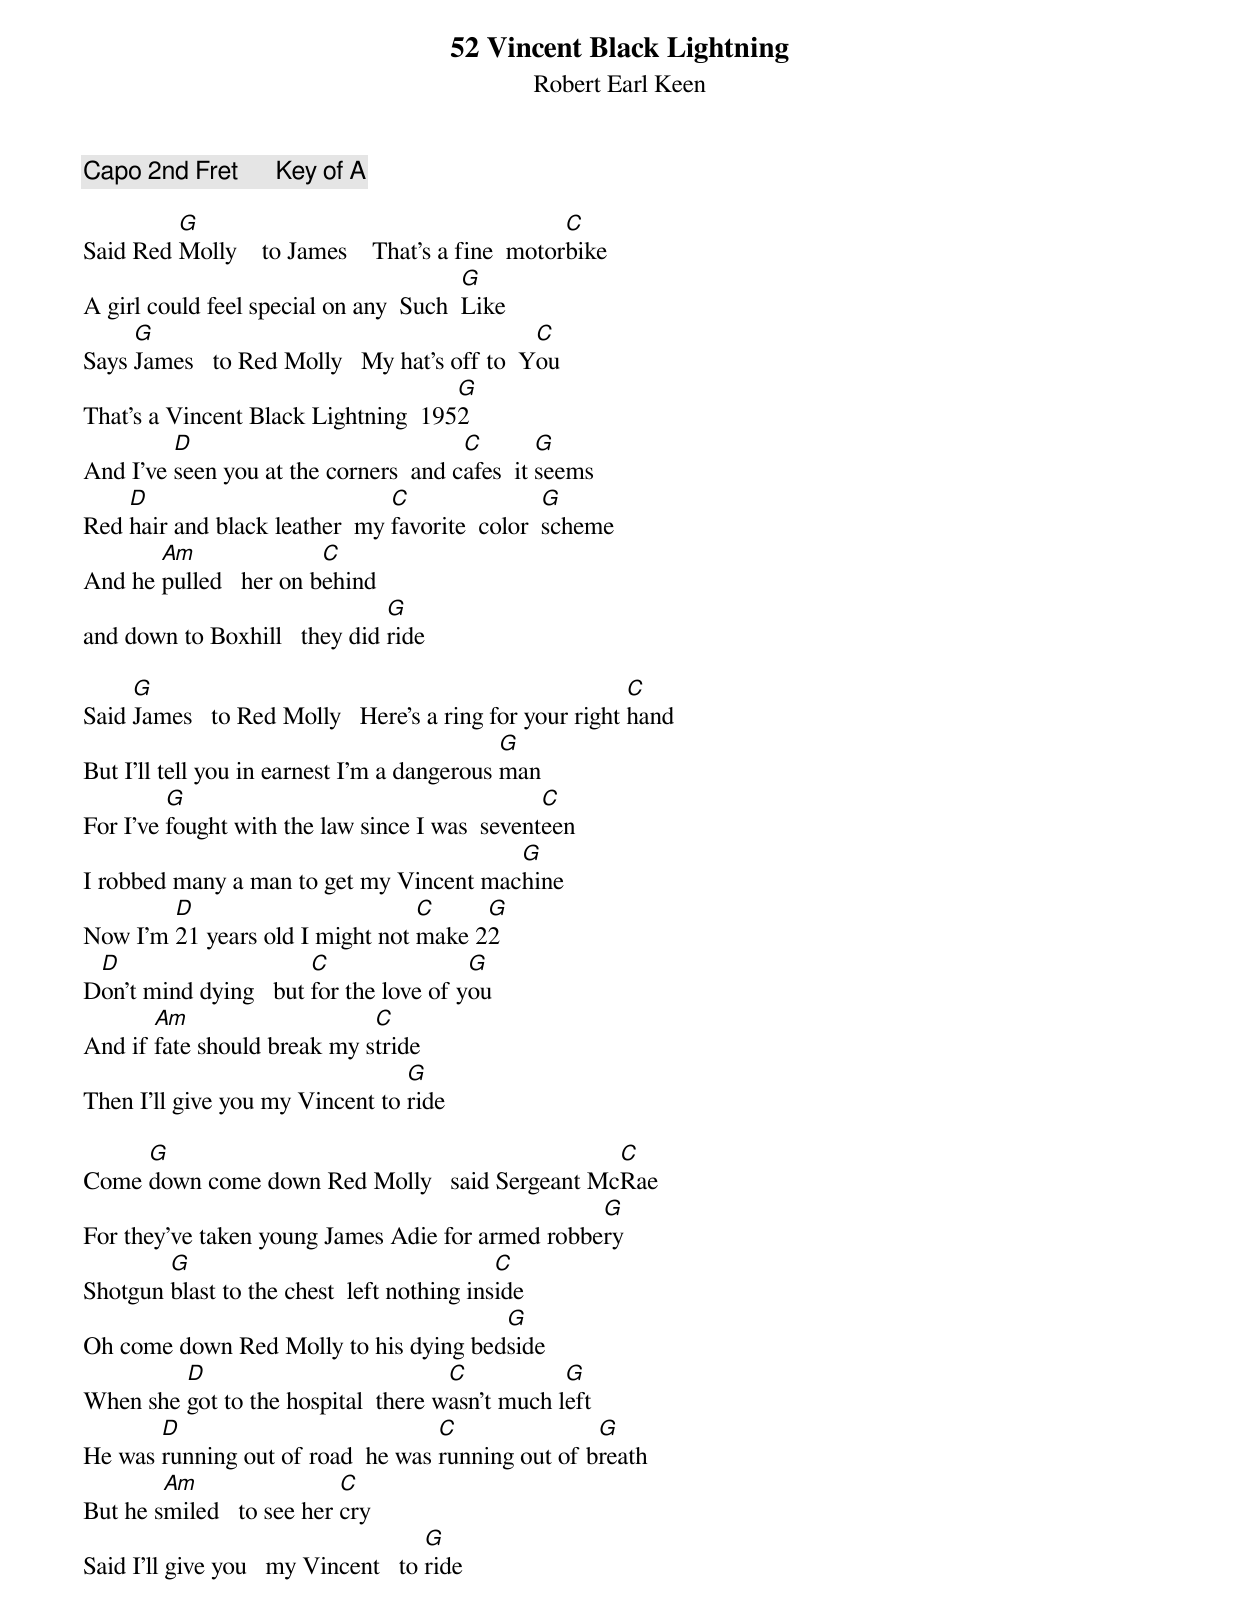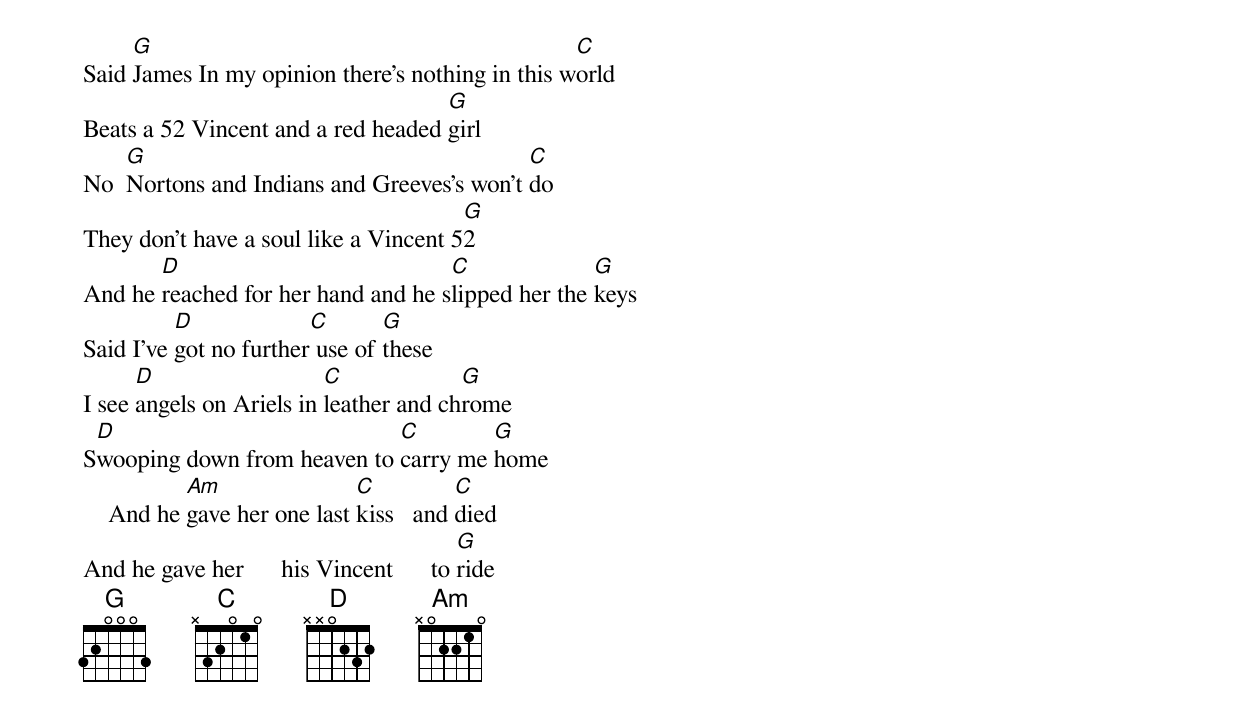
{title: 52 Vincent Black Lightning}
{subtitle: Robert Earl Keen}
{c:  Capo 2nd Fret      Key of A}

Said Red [G]Molly    to James    That's a fine  motor[C]bike
A girl could feel special on any  Such  [G]Like
Says [G]James   to Red Molly   My hat's off to  Y[C]ou
That's a Vincent Black Lightning  195[G]2
And I've [D]seen you at the corners  and c[C]afes  it [G]seems
Red [D]hair and black leather  my [C]favorite  color  [G]scheme
And he [Am]pulled   her on b[C]ehind
and down to Boxhill   they did [G]ride

Said [G]James   to Red Molly   Here's a ring for your right [C]hand
But I'll tell you in earnest I'm a dangerous [G]man
For I've [G]fought with the law since I was  sevent[C]een
I robbed many a man to get my Vincent mac[G]hine
Now I'm [D]21 years old I might not [C]make 2[G]2
D[D]on't mind dying   but [C]for the love of y[G]ou
And if [Am]fate should break my s[C]tride
Then I'll give you my Vincent to [G]ride

Come [G]down come down Red Molly   said Sergeant Mc[C]Rae
For they've taken young James Adie for armed robbe[G]ry
Shotgun [G]blast to the chest  left nothing ins[C]ide
Oh come down Red Molly to his dying bed[G]side
When she [D]got to the hospital  there w[C]asn't much l[G]eft
He was [D]running out of road  he was [C]running out of b[G]reath
But he s[Am]miled   to see her [C]cry
Said I'll give you   my Vincent   to [G]ride

Said [G]James In my opinion there's nothing in this w[C]orld
Beats a 52 Vincent and a red headed [G]girl
No  [G]Nortons and Indians and Greeves's won't [C]do
They don't have a soul like a Vincent 5[G]2
And he [D]reached for her hand and he s[C]lipped her the [G]keys
Said I've [D]got no further[C] use of [G]these
I see [D]angels on Ariels in [C]leather and ch[G]rome
S[D]wooping down from heaven to [C]carry me [G]home
    And he [Am]gave her one last [C]kiss   and [C]died
And he gave her      his Vincent      to [G]ride
